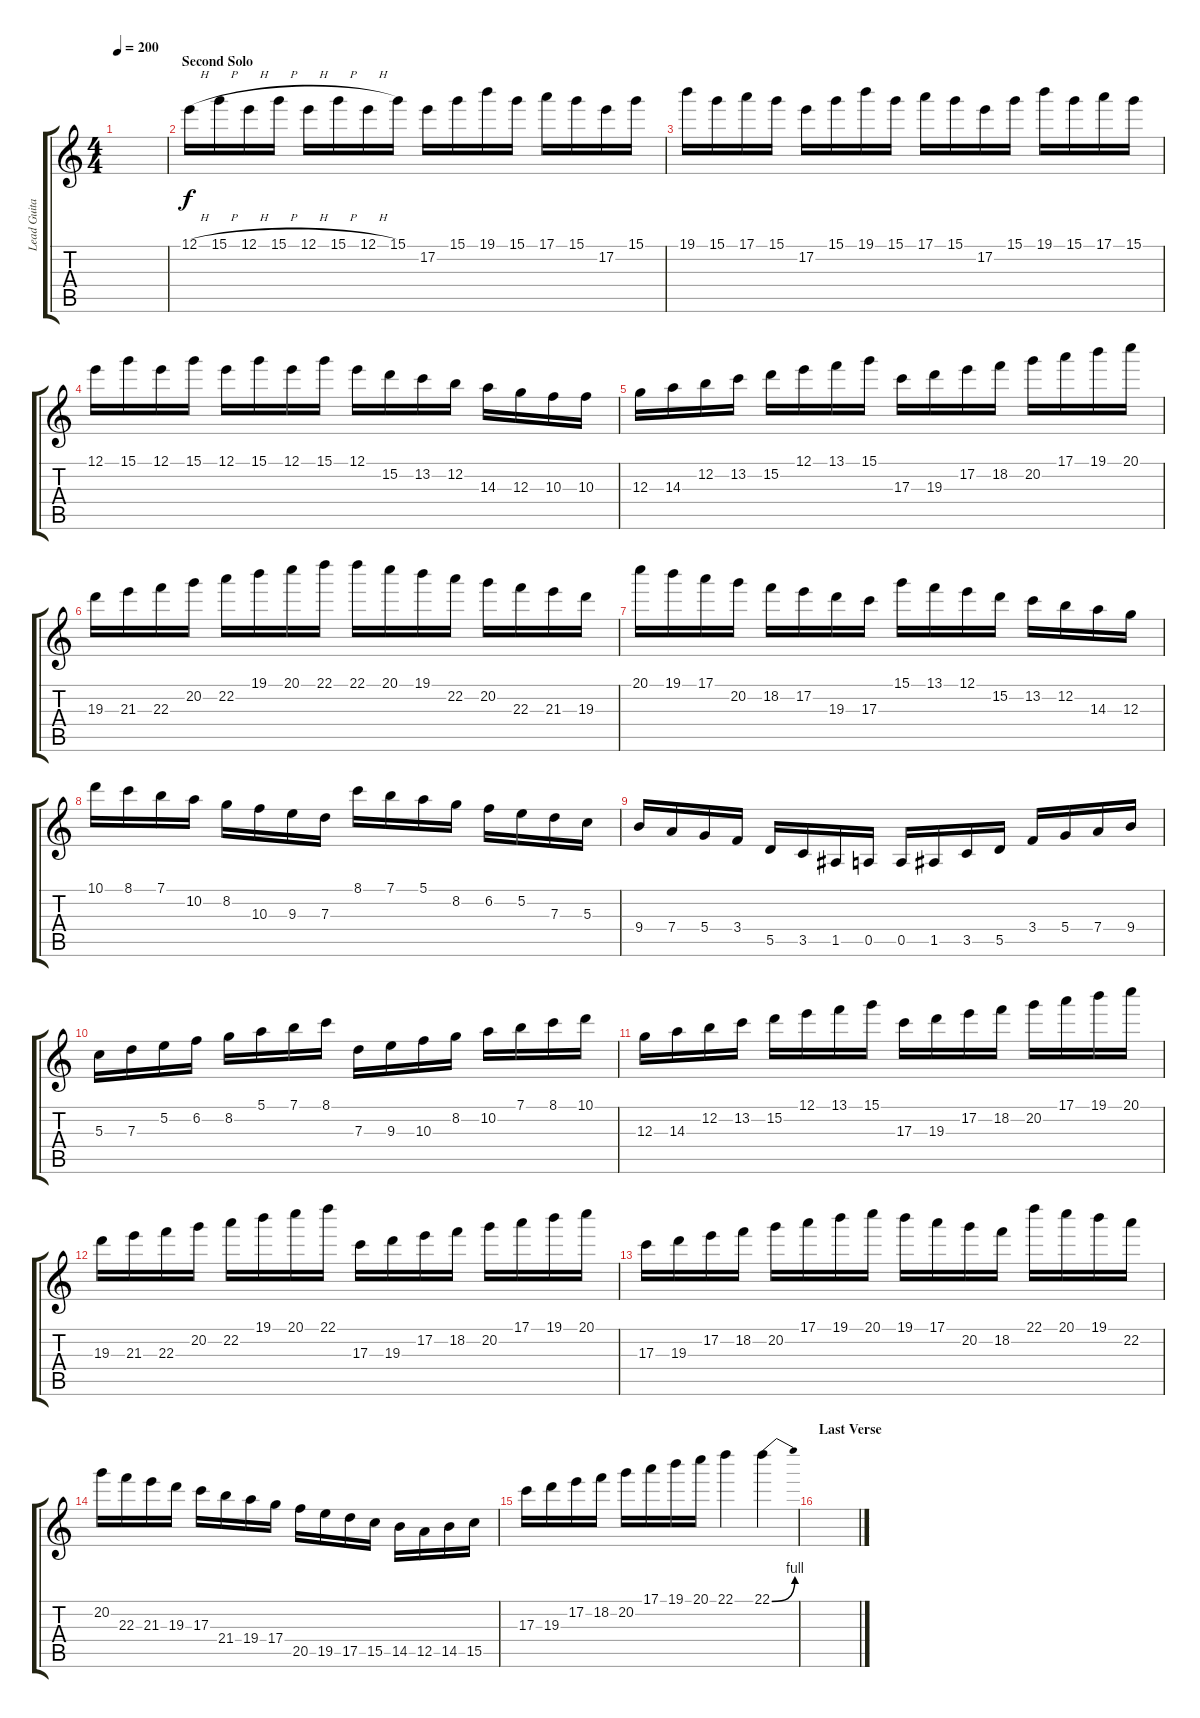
\track ("Lead Guitar" "Lead Guita") {instrument distortionguitar}
\staff {score tabs}
\tuning (E4 B3 G3 D3 A2 E2) {hide}
\ts (4 4)
\tempo 200
\clef g2
\ks c
|
\section ("" "Second Solo")
12.1{h}.16 15.1{h}.16 12.1{h}.16 15.1{h}.16 12.1{h}.16 15.1{h}.16 12.1{h}.16 15.1.16 17.2.16 15.1.16 19.1.16 15.1.16 17.1.16 15.1.16 17.2.16 15.1.16 |
19.1.16 15.1.16 17.1.16 15.1.16 17.2.16 15.1.16 19.1.16 15.1.16 17.1.16 15.1.16 17.2.16 15.1.16 19.1.16 15.1.16 17.1.16 15.1.16 |
12.1.16 15.1.16 12.1.16 15.1.16 12.1.16 15.1.16 12.1.16 15.1.16 12.1.16 15.2.16 13.2.16 12.2.16 14.3.16 12.3.16 10.3.16 10.3.16 |
12.3.16 14.3.16 12.2.16 13.2.16 15.2.16 12.1.16 13.1.16 15.1.16 17.3.16 19.3.16 17.2.16 18.2.16 20.2.16 17.1.16 19.1.16 20.1.16 |
19.3.16 21.3.16 22.3.16 20.2.16 22.2.16 19.1.16 20.1.16 22.1.16 22.1.16 20.1.16 19.1.16 22.2.16 20.2.16 22.3.16 21.3.16 19.3.16 |
20.1.16 19.1.16 17.1.16 20.2.16 18.2.16 17.2.16 19.3.16 17.3.16 15.1.16 13.1.16 12.1.16 15.2.16 13.2.16 12.2.16 14.3.16 12.3.16 |
10.1.16 8.1.16 7.1.16 10.2.16 8.2.16 10.3.16 9.3.16 7.3.16 8.1.16 7.1.16 5.1.16 8.2.16 6.2.16 5.2.16 7.3.16 5.3.16 |
9.4.16 7.4.16 5.4.16 3.4.16 5.5.16 3.5.16 1.5.16 0.5.16 0.5.16 1.5.16 3.5.16 5.5.16 3.4.16 5.4.16 7.4.16 9.4.16 |
5.3.16 7.3.16 5.2.16 6.2.16 8.2.16 5.1.16 7.1.16 8.1.16 7.3.16 9.3.16 10.3.16 8.2.16 10.2.16 7.1.16 8.1.16 10.1.16 |
12.3.16 14.3.16 12.2.16 13.2.16 15.2.16 12.1.16 13.1.16 15.1.16 17.3.16 19.3.16 17.2.16 18.2.16 20.2.16 17.1.16 19.1.16 20.1.16 |
19.3.16 21.3.16 22.3.16 20.2.16 22.2.16 19.1.16 20.1.16 22.1.16 17.3.16 19.3.16 17.2.16 18.2.16 20.2.16 17.1.16 19.1.16 20.1.16 |
17.3.16 19.3.16 17.2.16 18.2.16 20.2.16 17.1.16 19.1.16 20.1.16 19.1.16 17.1.16 20.2.16 18.2.16 22.1.16 20.1.16 19.1.16 22.2.16 |
20.2.16 22.3.16 21.3.16 19.3.16 17.3.16 21.4.16 19.4.16 17.4.16 20.5.16 19.5.16 17.5.16 15.5.16 14.5.16 12.5.16 14.5.16 15.5.16 |
17.3.16 19.3.16 17.2.16 18.2.16 20.2.16 17.1.16 19.1.16 20.1.16 22.1.4 22.1{be (bend 0 0 60 4)}.4 |
\section ("" "Last Verse")
